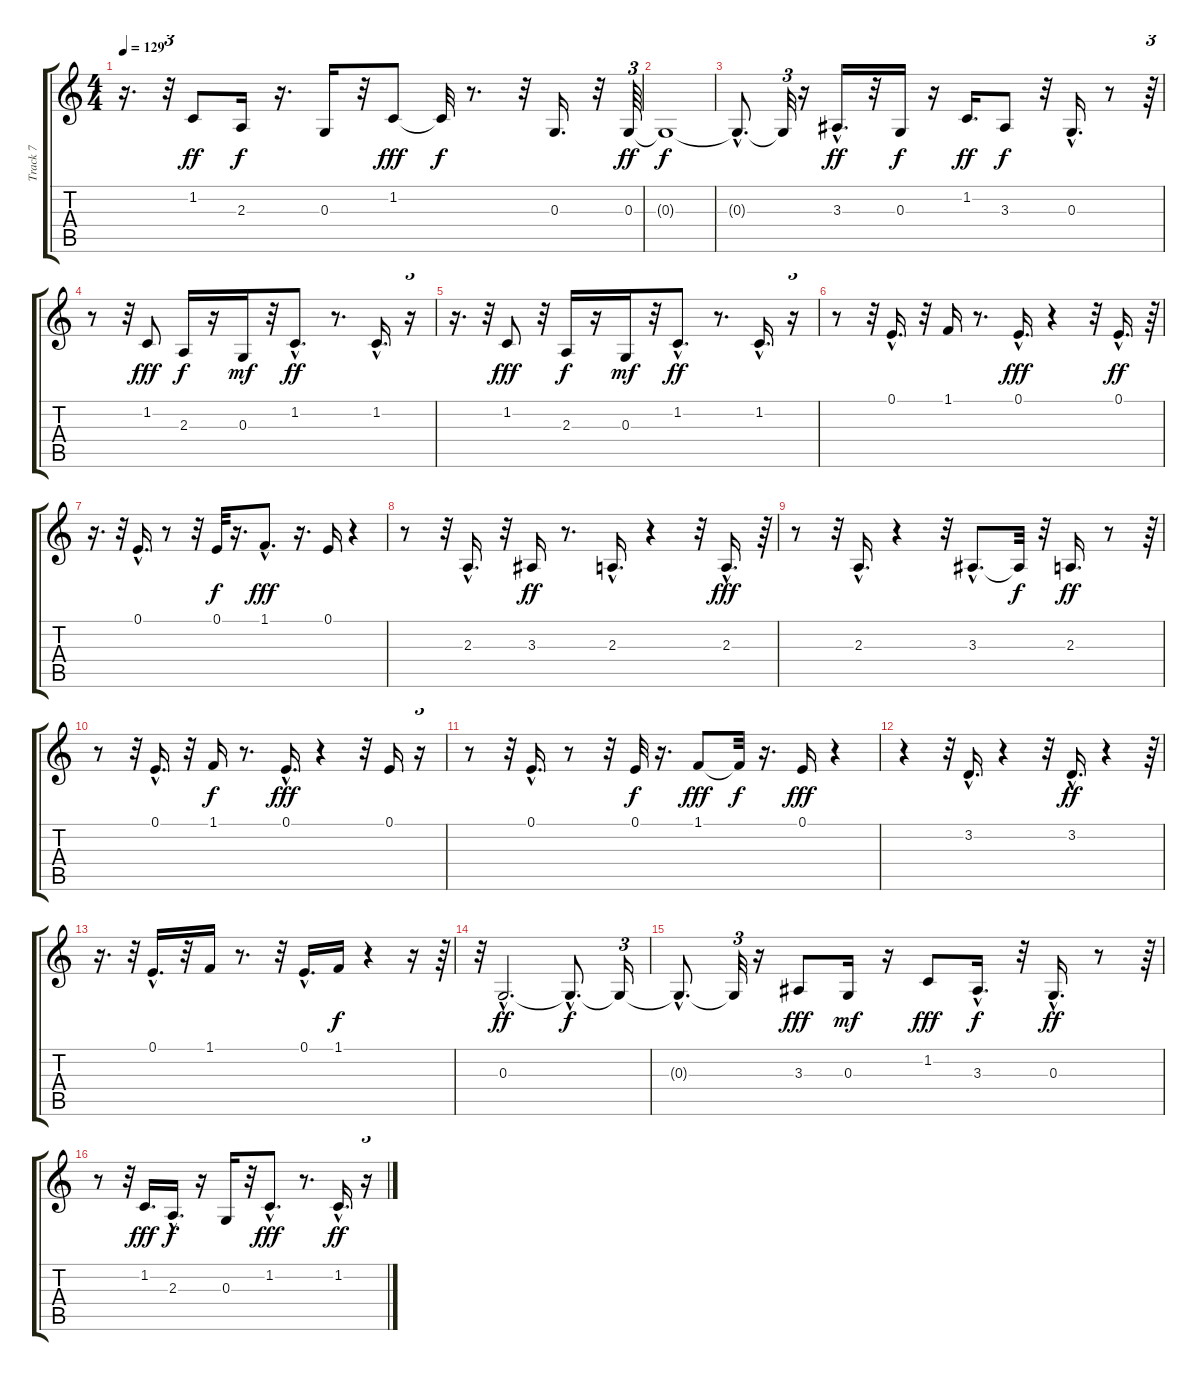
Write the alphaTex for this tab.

\track ("Track 7" "Track 7") {instrument tenorsax}
\staff {score tabs}
\tuning (E4 B3 G3 D3 A2 E2) {hide}
\ts (4 4)
\tempo 129
\clef g2
\ks c
r.16{d dy ff} r.32{tu (3 2)} 1.2.8 2.3.16{dy f} r.16{d} 0.3.16 r.32 1.2.8{dy fff} 1.2{t}.32{dy f} r.8{d} r.32 0.3.16{d} r.32 0.3.64{tu (3 2) dy ff} |
0.3{t}.1{dy f} |
0.3{hac t}.8{d} 0.3{t}.32{tu (3 2)} r.16 3.3{hac}.16{d dy ff} r.32 0.3.16{dy f} r.16 1.2.16{d dy ff} 3.3.8{dy f} r.32 0.3{hac}.16{d} r.8 r.64{tu (3 2)} |
r.8 r.32{tu (3 2)} 1.2.8{dy fff} 2.3.16{dy f} r.16 0.3.16{dy mf} r.32 1.2{hac}.8{d dy ff} r.8{d} 1.2{hac}.16{d} r.16{tu (3 2)} |
r.16{d} r.32{tu (3 2)} 1.2.8{dy fff} r.32 2.3.16{dy f} r.16 0.3.16{dy mf} r.32 1.2{hac}.8{d dy ff} r.8{d} 1.2{hac}.16{d} r.16{tu (3 2)} |
r.8 r.32{tu (3 2)} 0.1{hac}.16{d} r.32 1.1.16 r.8{d} 0.1{hac}.16{d dy fff} r.4 r.32 0.1{hac}.16{d dy ff} r.64{tu (3 2)} |
r.16{d} r.32{tu (3 2)} 0.1{hac}.16{d} r.8 r.32 0.1.32{dy f} r.16{d} 1.1{hac}.8{d dy fff} r.16{d} 0.1.16 r.4{tu (3 2)} |
r.8 r.32{tu (3 2)} 2.3{hac}.16{d} r.32 3.3.16{dy ff} r.8{d} 2.3{hac}.16{d} r.4 r.32 2.3{hac}.16{d dy fff} r.64{tu (3 2)} |
r.8 r.32{tu (3 2)} 2.3{hac}.16{d} r.4 r.32 3.3{hac}.8{d} 3.3{t}.32{dy f} r.32 2.3.16{d dy ff} r.8 r.64{tu (3 2)} |
r.8 r.32{tu (3 2)} 0.1{hac}.16{d} r.32 1.1.16{dy f} r.8{d} 0.1{hac}.16{d dy fff} r.4 r.32 0.1.16 r.16{tu (3 2)} |
r.8 r.32{tu (3 2)} 0.1{hac}.16{d} r.8 r.32 0.1.32{dy f} r.16{d} 1.1.8{dy fff} 1.1{t}.32{dy f} r.16{d} 0.1.16{dy fff} r.4{tu (3 2)} |
r.4 r.32{tu (3 2)} 3.2{hac}.16{d} r.4 r.32 3.2{hac}.16{d dy ff} r.4 r.64{tu (3 2)} |
r.16{d} r.32{tu (3 2)} 0.1{hac}.16{d} r.32 1.1.16 r.8{d} r.32 0.1{hac}.16{d} 1.1.16{dy f} r.4 r.16 r.64{tu (3 2)} |
r.32{tu (3 2)} 0.3{hac}.2{d dy ff} 0.3{hac t}.8{d dy f} 0.3{t}.16{tu (3 2)} |
0.3{hac t}.8{d} 0.3{t}.32{tu (3 2)} r.16 3.3.8{dy fff} 0.3.16{dy mf} r.16 1.2.8{dy fff} 3.3{hac}.16{d dy f} r.32 0.3{hac}.16{d dy ff} r.8 r.64{tu (3 2)} |
r.8 r.32{tu (3 2)} 1.2.16{d dy fff} 2.3{hac}.16{d dy f} r.16 0.3.16 r.32 1.2{hac}.8{d dy fff} r.8{d} 1.2{hac}.16{d dy ff} r.16{tu (3 2)}
